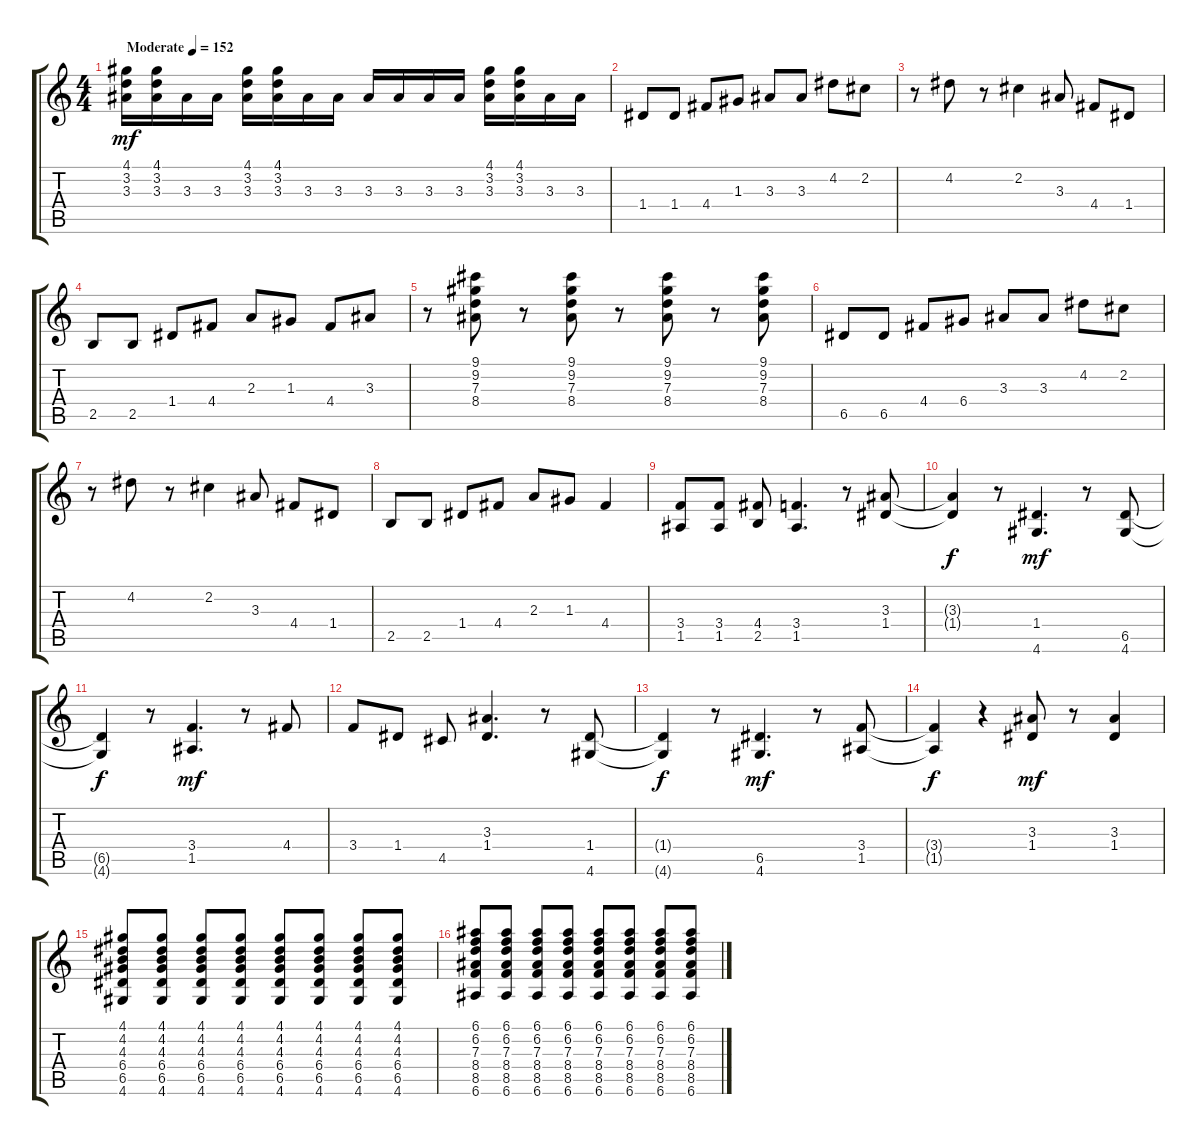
\track "" {instrument acousticguitarnylon}
\staff {score tabs}
\tuning (E4 B3 G3 D3 A2 E2) {hide}
\ts (4 4)
\tempo (152 "Moderate")
\clef g2
\ks c
(4.1 3.2 3.3).16{dy mf instrument acousticguitarnylon} (4.1 3.2 3.3).16 3.3.16 3.3.16 (4.1 3.2 3.3).16 (4.1 3.2 3.3).16 3.3.16 3.3.16 3.3.16 3.3.16 3.3.16 3.3.16 (4.1 3.2 3.3).16 (4.1 3.2 3.3).16 3.3.16 3.3.16 |
1.4.8 1.4.8 4.4.8 1.3.8 3.3.8 3.3.8 4.2.8 2.2.8 |
r.8 4.2.8 r.8 2.2.4 3.3.8 4.4.8 1.4.8 |
2.5.8 2.5.8 1.4.8 4.4.8 2.3.8 1.3.8 4.4.8 3.3.8 |
r.8 (9.1 9.2 7.3 8.4).8 r.8 (9.1 9.2 7.3 8.4).8 r.8 (9.1 9.2 7.3 8.4).8 r.8 (9.1 9.2 7.3 8.4).8 |
6.5.8 6.5.8 4.4.8 6.4.8 3.3.8 3.3.8 4.2.8 2.2.8 |
r.8 4.2.8 r.8 2.2.4 3.3.8 4.4.8 1.4.8 |
2.5.8 2.5.8 1.4.8 4.4.8 2.3.8 1.3.8 4.4.4 |
(3.4 1.5).8 (3.4 1.5).8 (4.4 2.5).8 (3.4 1.5).4{d} r.8 (3.3 1.4).8 |
(3.3{t} 1.4{t}).4{dy f} r.8 (1.4 4.6).4{d dy mf} r.8 (6.5 4.6).8 |
(6.5{t} 4.6{t}).4{dy f} r.8 (3.4 1.5).4{d dy mf} r.8 4.4.8 |
3.4.8 1.4.8 4.5.8 (3.3 1.4).4{d} r.8 (1.4 4.6).8 |
(1.4{t} 4.6{t}).4{dy f} r.8 (6.5 4.6).4{d dy mf} r.8 (3.4 1.5).8 |
(3.4{t} 1.5{t}).4{dy f} r.4 (3.3 1.4).8{dy mf} r.8 (3.3 1.4).4 |
(4.1 4.2 4.3 6.4 6.5 4.6).8 (4.1 4.2 4.3 6.4 6.5 4.6).8 (4.1 4.2 4.3 6.4 6.5 4.6).8 (4.1 4.2 4.3 6.4 6.5 4.6).8 (4.1 4.2 4.3 6.4 6.5 4.6).8 (4.1 4.2 4.3 6.4 6.5 4.6).8 (4.1 4.2 4.3 6.4 6.5 4.6).8 (4.1 4.2 4.3 6.4 6.5 4.6).8 |
(6.1 6.2 7.3 8.4 8.5 6.6).8 (6.1 6.2 7.3 8.4 8.5 6.6).8 (6.1 6.2 7.3 8.4 8.5 6.6).8 (6.1 6.2 7.3 8.4 8.5 6.6).8 (6.1 6.2 7.3 8.4 8.5 6.6).8 (6.1 6.2 7.3 8.4 8.5 6.6).8 (6.1 6.2 7.3 8.4 8.5 6.6).8 (6.1 6.2 7.3 8.4 8.5 6.6).8
